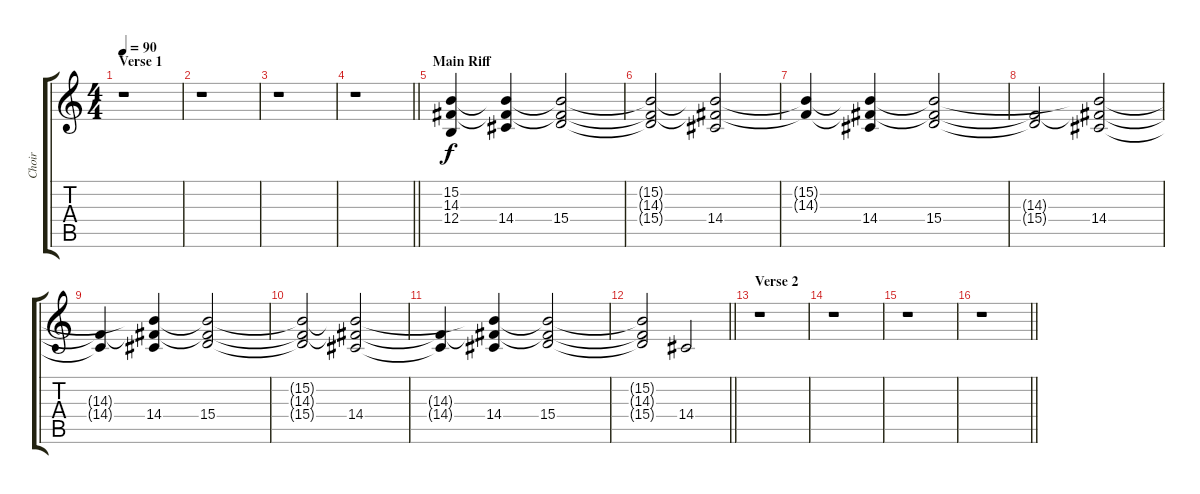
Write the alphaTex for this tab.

\track ("Choir" "Choir") {instrument choiraahs}
\staff {score tabs}
\tuning (Db4 Ab3 E3 B2 Gb2 B1) {hide}
\ts (4 4)
\section ("" "Verse 1")
\tempo 90
\clef g2
\ks c
r.1{dy f} |
r.1 |
r.1 |
\barLineRight lightlight
r.1 |
\section ("" "Main Riff")
(15.2 14.3 12.4).4 (15.2{t} 14.3{t} 14.4).4 (15.2{t} 14.3{t} 15.4).2 |
(15.2{t} 14.3{t} 15.4{t}).2 (15.2{t} 14.3{t} 14.4).2 |
(15.2{t} 14.3{t}).4 (15.2{t} 14.3{t} 14.4).4 (15.2{t} 14.3{t} 15.4).2 |
(14.3{t} 15.4{t}).2 (15.2{t} 14.3{t} 14.4).2 |
(14.3{t} 14.4{t}).4 (15.2{t} 14.3{t} 14.4).4 (15.2{t} 14.3{t} 15.4).2 |
(15.2{t} 14.3{t} 15.4{t}).2 (15.2{t} 14.3{t} 14.4).2 |
(14.3{t} 14.4{t}).4 (15.2{t} 14.3{t} 14.4).4 (15.2{t} 14.3{t} 15.4).2 |
\barLineRight lightlight
(15.2{t} 14.3{t} 15.4{t}).2 14.4.2 |
\section ("" "Verse 2")
r.1 |
r.1 |
r.1 |
\barLineRight lightlight
r.1
